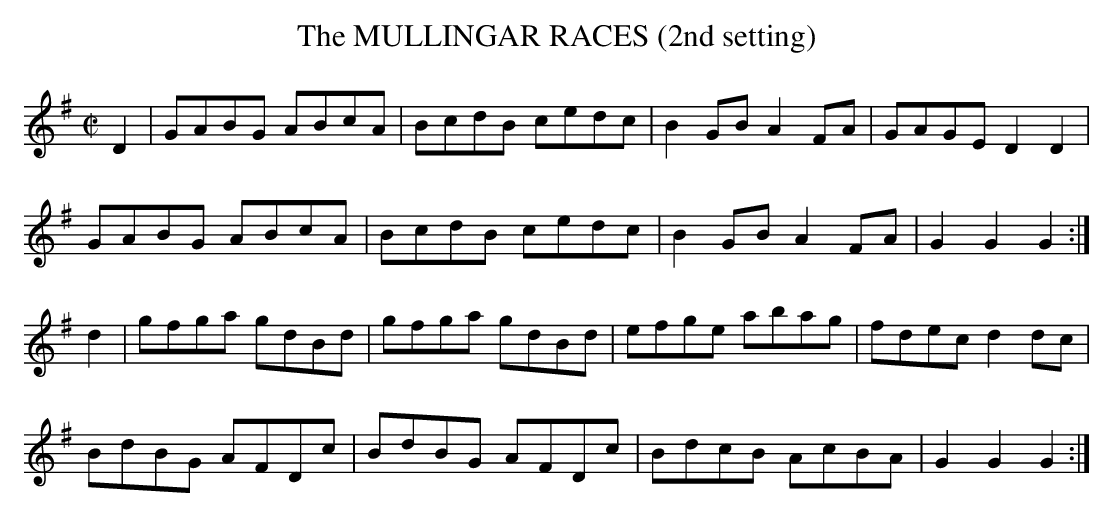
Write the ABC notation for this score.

X:1
T:MULLINGAR RACES (2nd setting), The
M:C|
L:1/8
K:G
D2|GABG ABcA|BcdB cedc|B2GB A2FA|GAGE D2D2|
GABG ABcA|BcdB cedc|B2GB A2FA|G2G2 G2:|
d2|gfga gdBd|gfga gdBd|efge abag|fdec d2dc|
BdBG AFDc|BdBG AFDc|BdcB AcBA|G2G2 G2:|
